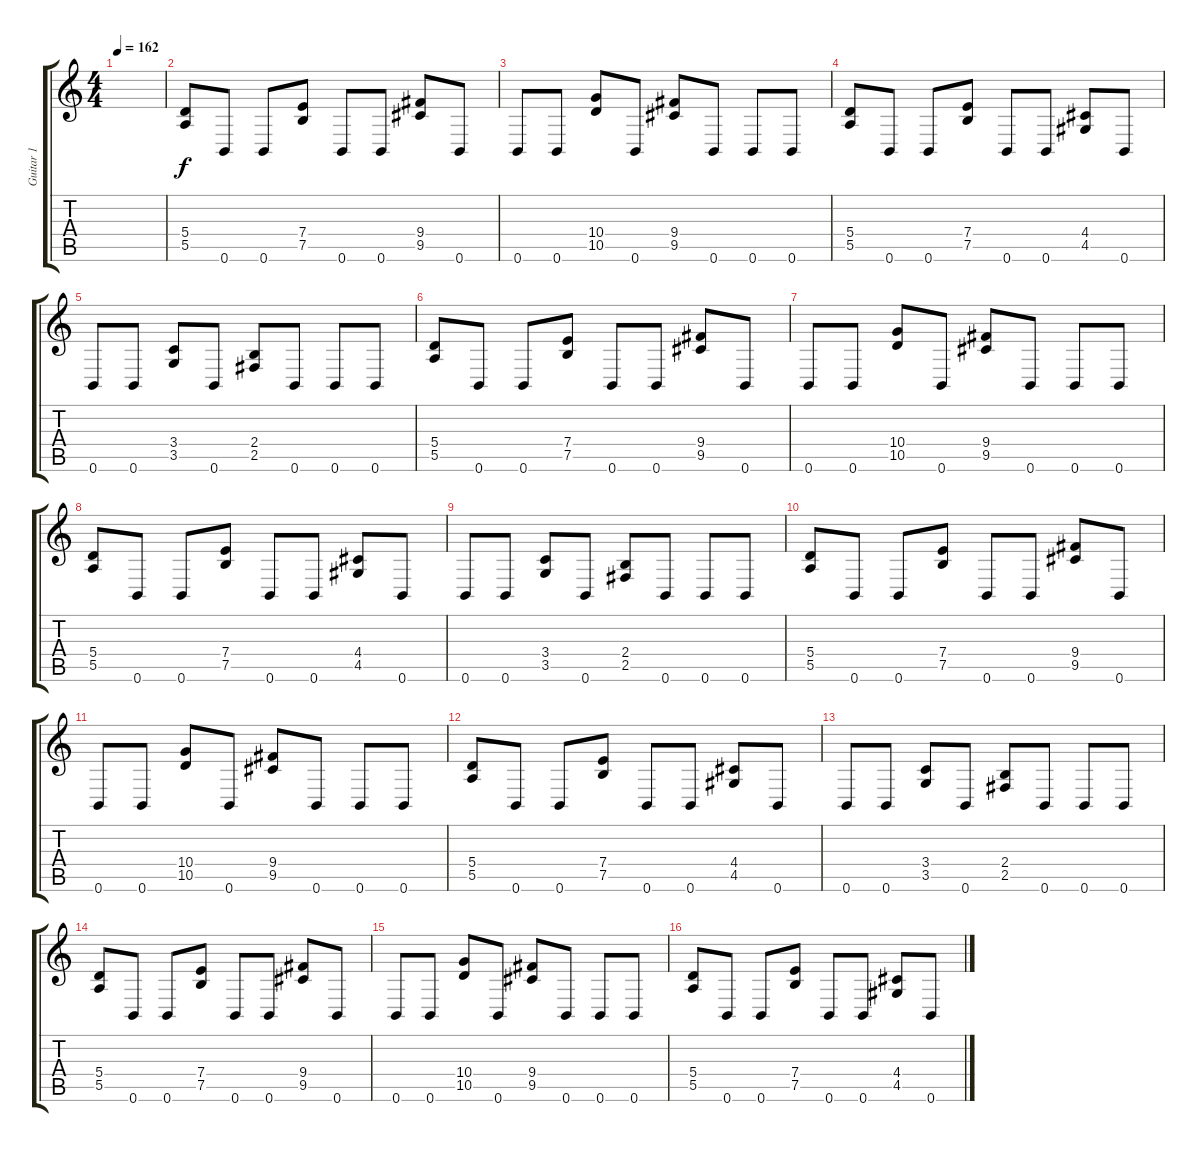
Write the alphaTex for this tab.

\track ("Guitar 1" "Guitar 1") {instrument distortionguitar}
\staff {score tabs}
\tuning (B3 G3 D3 A2 E2 B1) {hide}
\ts (4 4)
\tempo 162
\clef g2
\ks c
|
(5.4 5.5).8 0.6.8 0.6.8 (7.4 7.5).8 0.6.8 0.6.8 (9.4 9.5).8 0.6.8 |
0.6.8 0.6.8 (10.4 10.5).8 0.6.8 (9.4 9.5).8 0.6.8 0.6.8 0.6.8 |
(5.4 5.5).8 0.6.8 0.6.8 (7.4 7.5).8 0.6.8 0.6.8 (4.4 4.5).8 0.6.8 |
0.6.8 0.6.8 (3.4 3.5).8 0.6.8 (2.4 2.5).8 0.6.8 0.6.8 0.6.8 |
(5.4 5.5).8 0.6.8 0.6.8 (7.4 7.5).8 0.6.8 0.6.8 (9.4 9.5).8 0.6.8 |
0.6.8 0.6.8 (10.4 10.5).8 0.6.8 (9.4 9.5).8 0.6.8 0.6.8 0.6.8 |
(5.4 5.5).8 0.6.8 0.6.8 (7.4 7.5).8 0.6.8 0.6.8 (4.4 4.5).8 0.6.8 |
0.6.8 0.6.8 (3.4 3.5).8 0.6.8 (2.4 2.5).8 0.6.8 0.6.8 0.6.8 |
(5.4 5.5).8 0.6.8 0.6.8 (7.4 7.5).8 0.6.8 0.6.8 (9.4 9.5).8 0.6.8 |
0.6.8 0.6.8 (10.4 10.5).8 0.6.8 (9.4 9.5).8 0.6.8 0.6.8 0.6.8 |
(5.4 5.5).8 0.6.8 0.6.8 (7.4 7.5).8 0.6.8 0.6.8 (4.4 4.5).8 0.6.8 |
0.6.8 0.6.8 (3.4 3.5).8 0.6.8 (2.4 2.5).8 0.6.8 0.6.8 0.6.8 |
(5.4 5.5).8 0.6.8 0.6.8 (7.4 7.5).8 0.6.8 0.6.8 (9.4 9.5).8 0.6.8 |
0.6.8 0.6.8 (10.4 10.5).8 0.6.8 (9.4 9.5).8 0.6.8 0.6.8 0.6.8 |
(5.4 5.5).8 0.6.8 0.6.8 (7.4 7.5).8 0.6.8 0.6.8 (4.4 4.5).8 0.6.8
